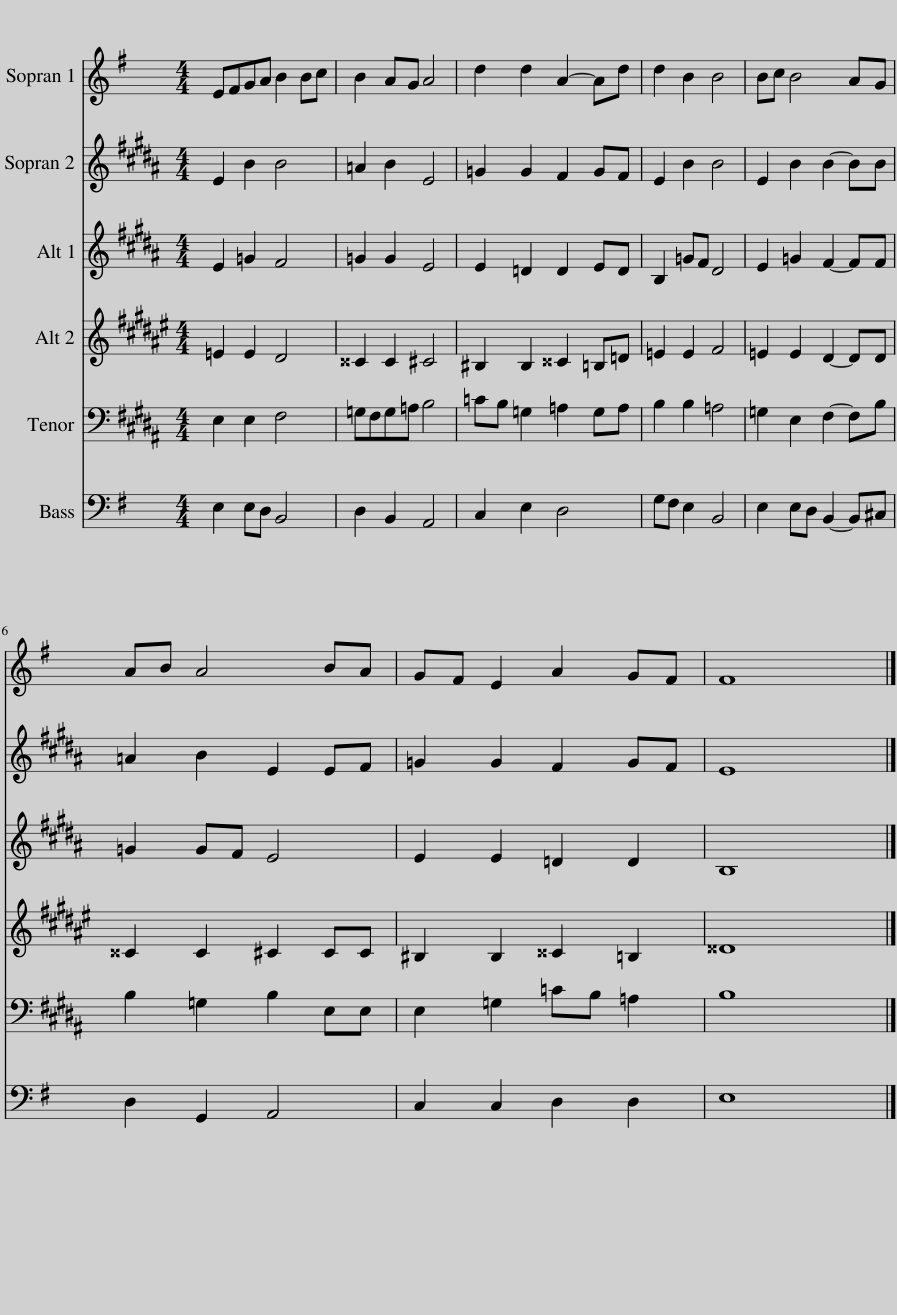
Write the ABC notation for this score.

X:1
%%score 1 2 3 4 5 6
L:1/8
M:4/4
I:linebreak $
K:G
V:1 treble
V:2 treble
V:3 treble
V:4 treble
V:5 bass
V:6 bass
V:1
 EFGA B2 Bc | B2 AG A4 | d2 d2 A2- Ad | d2 B2 B4 | Bc B4 AG |$ %5
 AB A4 BA | GF E2 A2 GF | F8 |] %8
V:2
[K:B] E2 B2 B4 | =A2 B2 E4 | =G2 G2 F2 GF | E2 B2 B4 | E2 B2 B2- BB |$ %5
 =A2 B2 E2 EF | =G2 G2 F2 GF | E8 |] %8
V:3
[K:B] E2 =G2 F4 | =G2 G2 E4 | E2 =D2 D2 ED | B,2 =GF D4 | E2 =G2 F2- FF |$ %5
 =G2 GF E4 | E2 E2 =D2 D2 | B,8 |] %8
V:4
[K:F#] =E2 E2 D4 | ^^C2 C2 ^C4 | ^B,2 B,2 ^^C2 =B,=D | =E2 E2 F4 | =E2 E2 D2- DD |$ %5
 ^^C2 C2 ^C2 CC | ^B,2 B,2 ^^C2 =B,2 | ^^D8 |] %8
V:5
[K:B] E,2 E,2 F,4 | =G,F,G,=A, B,4 | =CB, =G,2 =A,2 G,A, | B,2 B,2 =A,4 | =G,2 E,2 F,2- F,B, |$ %5
 B,2 =G,2 B,2 E,E, | E,2 =G,2 =CB, =A,2 | B,8 |] %8
V:6
 E,2 E,D, B,,4 | D,2 B,,2 A,,4 | C,2 E,2 D,4 | G,F, E,2 B,,4 | E,2 E,D, B,,2- B,,^C, |$ %5
 D,2 G,,2 A,,4 | C,2 C,2 D,2 D,2 | E,8 |] %8
